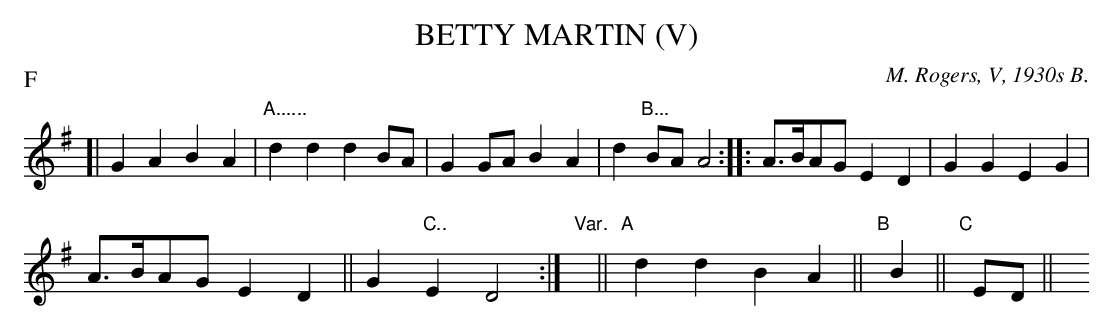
X:1
T: BETTY MARTIN (V)
P: F
O: M. Rogers, V, 1930s B.
K: Dmix
L: 1/8
[| G2A2 B2A2 | "A......"d2d2 d2BA | G2GA B2A2 | d2"B..."BA A4 :: A>BAG E2D2 | G2G2 E2G2 |
A>BAG E2D2 || G2"C.."E2 D4 :| y4"Var."y|| "A"yd2d2 B2A2 || "B"yB2 || "C"yED || y8 y8
